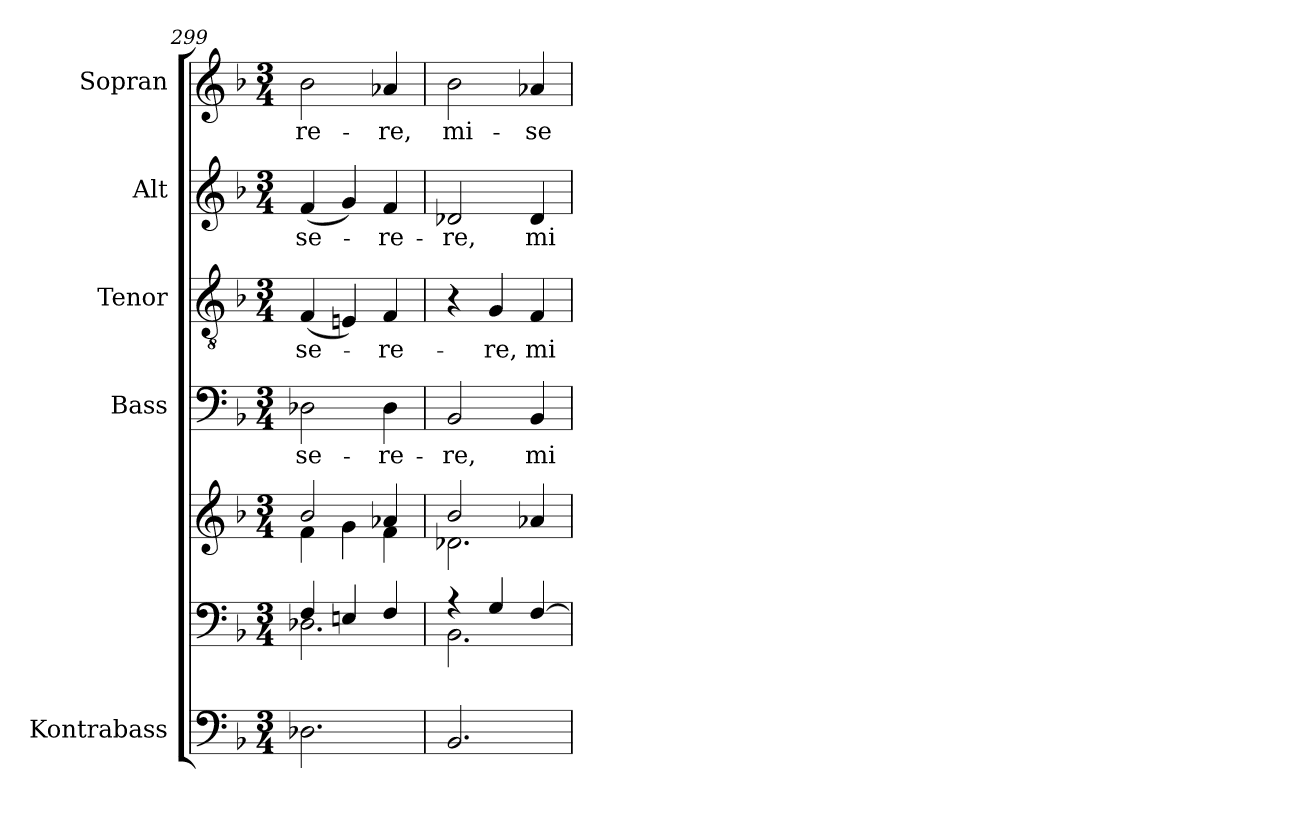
**kern	**kern	**kern	**kern	**text	**kern	**text	**kern	**text	**kern	**text
*part6	*part5	*part5	*part4	*part4	*part3	*part3	*part2	*part2	*part1	*part1
*staff7	*staff6	*staff5	*staff4	*staff4	*staff3	*staff3	*staff2	*staff2	*staff1	*staff1
*I"Kontrabass	*	*	*I"Bass	*	*I"Tenor	*	*I"Alt	*	*I"Sopran	*
*I'Kb.	*	*	*I'B.	*	*I'T.	*	*I'A.	*	*I'S.	*
*clefF4	*clefF4	*clefG2	*clefF4	*	*clefGv2	*	*clefG2	*	*clefG2	*
*ITrd7c12	*	*	*	*	*	*	*	*	*	*
*k[b-]	*k[b-]	*k[b-]	*k[b-]	*	*k[b-]	*	*k[b-]	*	*k[b-]	*
*F:	*F:	*F:	*F:	*	*F:	*	*F:	*	*F:	*
*M3/4	*M3/4	*M3/4	*M3/4	*	*M3/4	*	*M3/4	*	*M3/4	*
=299	=299	=299	=299	=299	=299	=299	=299	=299	=299	=299
*	*^	*^	*	*	*	*	*	*	*	*
!	!	!	!	!	!	!LO:LY:b	!	!LO:LY:b	!	!LO:LY:b	!	!LO:LY:b
2.DD-X\	4F/	2.D-X\	2b-/	4f\	2D-X\	-se-	(<4F/	-se-	(<4f/	-se-	2b-\	-re-
.	4En/	.	.	4g\	.	.	4En/)	.	4g/)	.	.	.
!	!	!	!	!	!	!LO:LY:b	!	!LO:LY:b	!	!LO:LY:b	!	!LO:LY:b
.	4F/	.	4a-X/	4f\	4D-\	-re-	4F/	-re-	4f/	-re-	4a-X/	-re,
!!LO:PB:g=z
=300	=300	=300	=300	=300	=300	=300	=300	=300	=300	=300	=300	=300
!	!	!	!	!	!	!LO:LY:b	!	!	!	!LO:LY:b	!	!LO:LY:b
2.BBB-/	4rA	2.BB-\	2b-/	2.d-X\	2BB-/	-re,	4r	.	2d-X/	-re,	2b-\	mi-
!	!	!	!	!	!	!	!	!LO:LY:b	!	!	!	!
.	4G/	.	.	.	.	.	4G/	-re,	.	.	.	.
!	!	!	!	!	!	!LO:LY:b	!	!LO:LY:b	!	!LO:LY:b	!	!LO:LY:b
.	[>4F/	.	4a-X/	.	4BB-/	mi-	4F/	mi-	4d-/	mi-	4a-X/	-se-
*	*v	*v	*	*	*	*	*	*	*	*	*	*
*	*	*v	*v	*	*	*	*	*	*	*	*
=	=	=	=	=	=	=	=	=	=	=
*-	*-	*-	*-	*-	*-	*-	*-	*-	*-	*-
